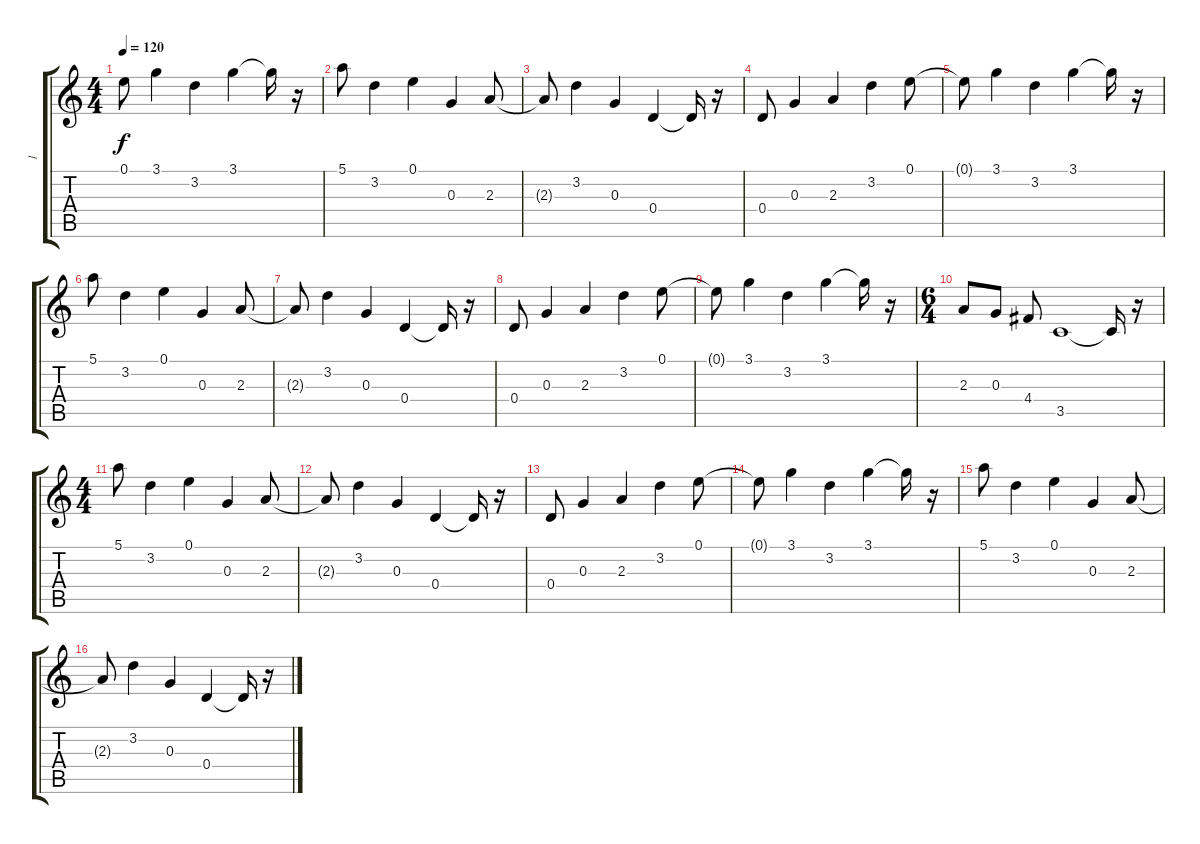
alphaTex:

\track ("1" "1") {instrument overdrivenguitar}
\staff {score tabs}
\tuning (E4 B3 G3 D3 A2 E2) {hide}
\ts (4 4)
\tempo 120
\clef g2
\ks c
0.1{t}.8{dy f} 3.1.4 3.2.4 3.1.4 3.1{t}.16 r.16 |
5.1.8 3.2.4 0.1.4 0.3.4 2.3.8 |
2.3{t}.8 3.2.4 0.3.4 0.4.4 0.4{t}.16 r.16 |
0.4.8 0.3.4 2.3.4 3.2.4 0.1.8 |
0.1{t}.8 3.1.4 3.2.4 3.1.4 3.1{t}.16 r.16 |
5.1.8 3.2.4 0.1.4 0.3.4 2.3.8 |
2.3{t}.8 3.2.4 0.3.4 0.4.4 0.4{t}.16 r.16 |
0.4.8 0.3.4 2.3.4 3.2.4 0.1.8 |
0.1{t}.8 3.1.4 3.2.4 3.1.4 3.1{t}.16 r.16 |
\ts (6 4)
2.3.8 0.3.8 4.4.8 3.5.1 3.5{t}.16 r.16 |
\ts (4 4)
5.1.8 3.2.4 0.1.4 0.3.4 2.3.8 |
2.3{t}.8 3.2.4 0.3.4 0.4.4 0.4{t}.16 r.16 |
0.4.8 0.3.4 2.3.4 3.2.4 0.1.8 |
0.1{t}.8 3.1.4 3.2.4 3.1.4 3.1{t}.16 r.16 |
5.1.8 3.2.4 0.1.4 0.3.4 2.3.8 |
2.3{t}.8 3.2.4 0.3.4 0.4.4 0.4{t}.16 r.16
